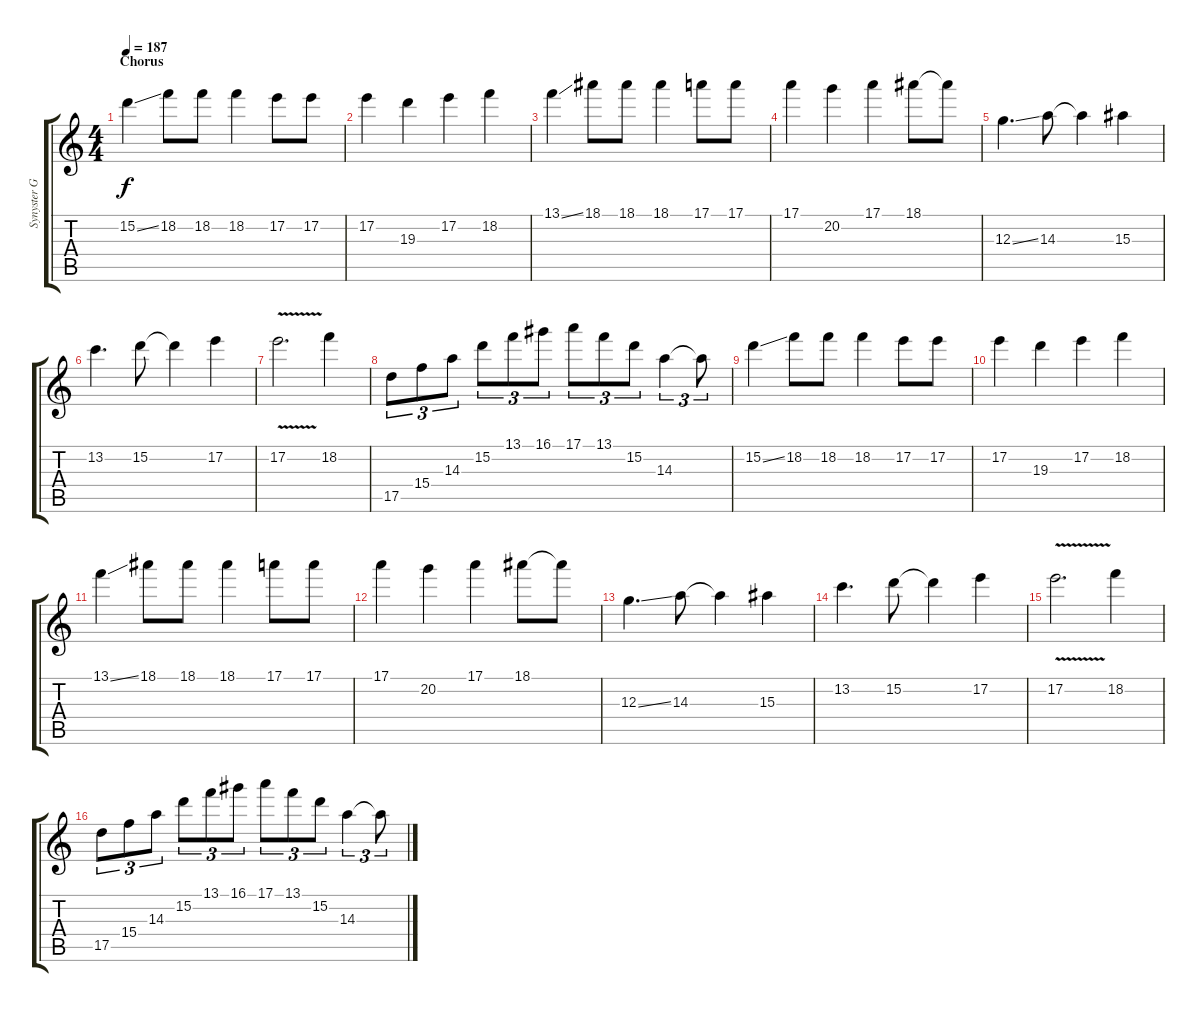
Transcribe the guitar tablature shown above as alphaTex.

\track ("Synyster Gates (Pan-Lead 1)" "Synyster G") {instrument distortionguitar}
\staff {score tabs}
\tuning (E4 B3 G3 D3 A2 D2) {hide}
\ts (4 4)
\section ("" "Chorus")
\tempo 187
\clef g2
\ks c
15.2{ss}.4{dy f} 18.2.8 18.2.8 18.2.4 17.2.8 17.2.8 |
17.2.4 19.3.4 17.2.4 18.2.4 |
13.1{ss}.4 18.1.8 18.1.8 18.1.4 17.1.8 17.1.8 |
17.1.4 20.2.4 17.1.4 18.1.8 18.1{t}.8 |
12.3{ss}.4{d} 14.3.8 14.3{t}.4 15.3.4 |
13.2.4{d} 15.2.8 15.2{t}.4 17.2.4 |
17.2{v}.2{d} 18.2.4 |
17.5.8{tu (3 2)} 15.4.8{tu (3 2)} 14.3.8{tu (3 2)} 15.2.8{tu (3 2)} 13.1.8{tu (3 2)} 16.1.8{tu (3 2)} 17.1.8{tu (3 2)} 13.1.8{tu (3 2)} 15.2.8{tu (3 2)} 14.3.4{tu (3 2)} 14.3{t}.8{tu (3 2)} |
15.2{ss}.4 18.2.8 18.2.8 18.2.4 17.2.8 17.2.8 |
17.2.4 19.3.4 17.2.4 18.2.4 |
13.1{ss}.4 18.1.8 18.1.8 18.1.4 17.1.8 17.1.8 |
17.1.4 20.2.4 17.1.4 18.1.8 18.1{t}.8 |
12.3{ss}.4{d} 14.3.8 14.3{t}.4 15.3.4 |
13.2.4{d} 15.2.8 15.2{t}.4 17.2.4 |
17.2{v}.2{d} 18.2.4 |
17.5.8{tu (3 2)} 15.4.8{tu (3 2)} 14.3.8{tu (3 2)} 15.2.8{tu (3 2)} 13.1.8{tu (3 2)} 16.1.8{tu (3 2)} 17.1.8{tu (3 2)} 13.1.8{tu (3 2)} 15.2.8{tu (3 2)} 14.3.4{tu (3 2)} 14.3{ss t}.8{tu (3 2)}
